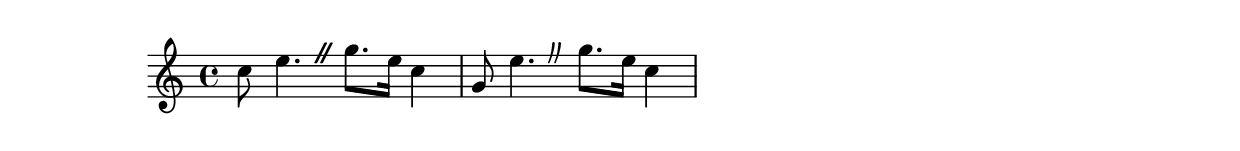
%% Do not edit this file; it is auto-generated from input/new
%% This file is in the public domain.
\version "2.11.62"
\header {
  texidoces = "
Las marcas de cesura se pueden crear sobreescribiendo la propiedad
@code{'text} del objeto @code{BreathingSign}.  También está disponible
una marca de cesura curva.

"
  doctitlees = "Insertar una cesura"

  lsrtags = "expressive-marks,tweaks-and-overrides"
  texidoc = "
Caesura marks can be created by overriding the @code{'text}
property of the @code{BreathingSign} object.  A curved caesura
mark is also available.
"
  doctitle = "Inserting a caesura"
} % begin verbatim

\relative c'' {
  \override BreathingSign #'text = \markup {
    \musicglyph #"scripts.caesura.straight"
  }
  c8 e4. \breathe g8. e16 c4

  \override BreathingSign #'text = \markup {
    \musicglyph #"scripts.caesura.curved"
  }
  g8 e'4. \breathe g8. e16 c4
}
